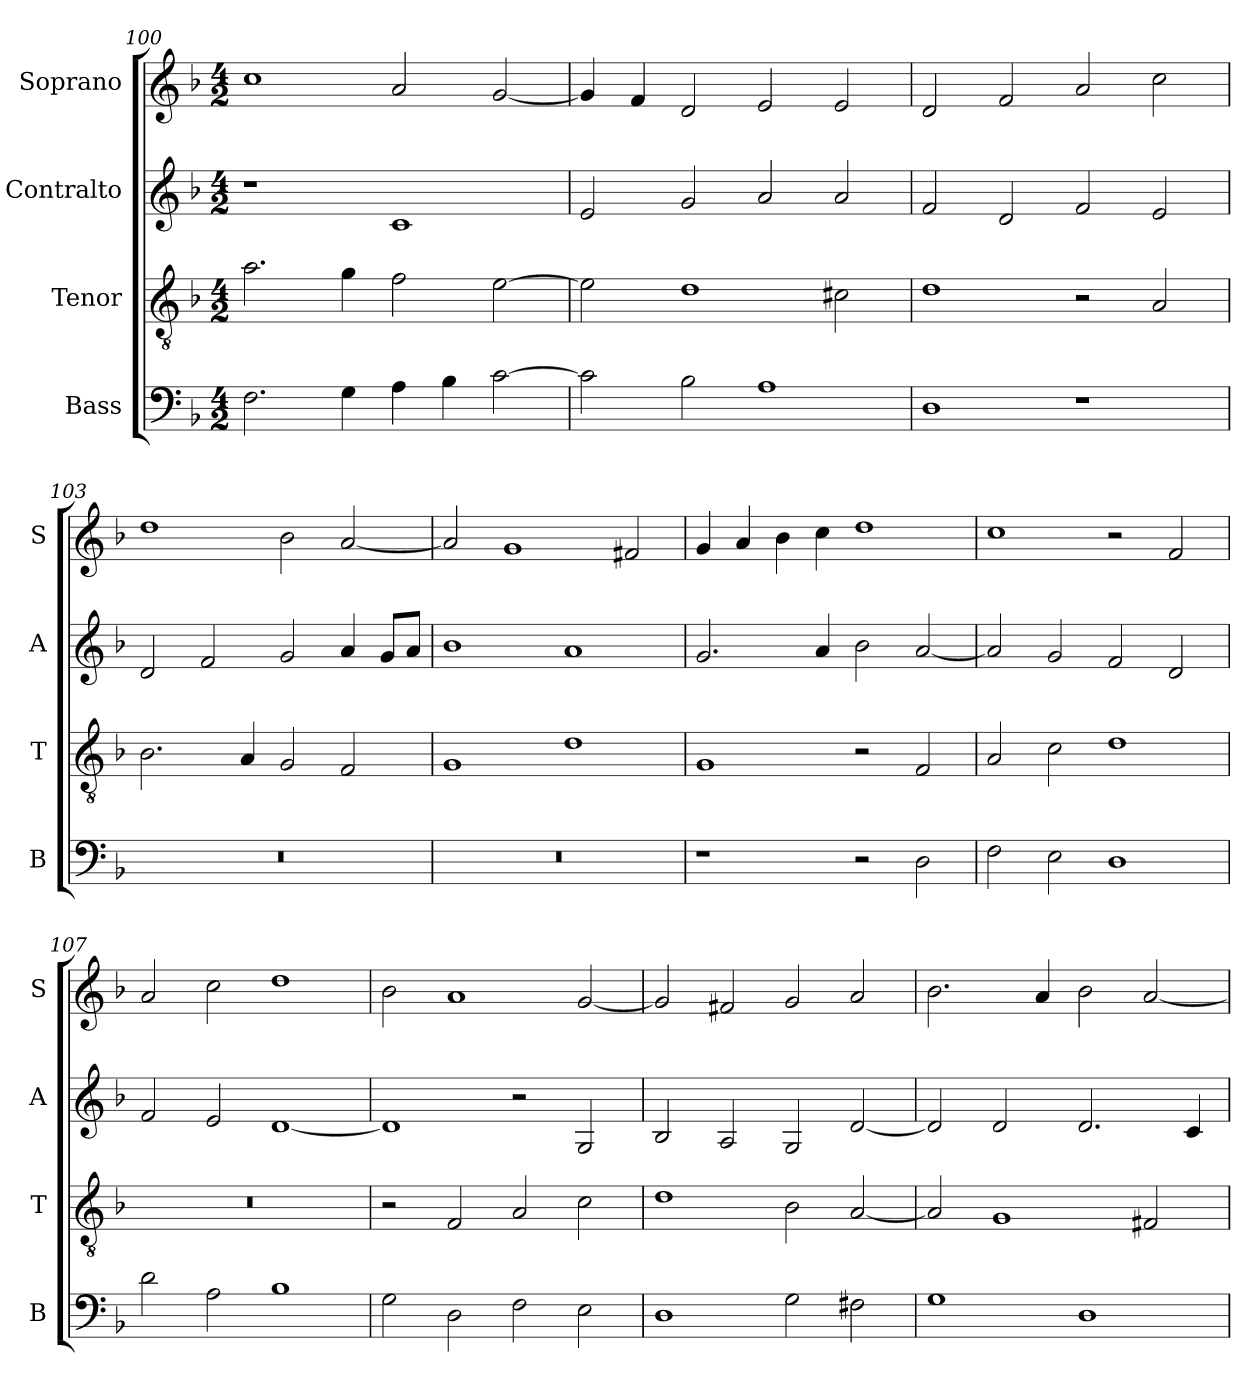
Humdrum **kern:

**kern	**kern	**kern	**kern
*part4	*part3	*part2	*part1
*staff4	*staff3	*staff2	*staff1
*I"Bass	*I"Tenor	*I"Contralto	*I"Soprano
*I'B	*I'T	*I'A	*I'S
*clefF4	*clefGv2	*clefG2	*clefG2
*k[b-]	*k[b-]	*k[b-]	*k[b-]
*G:dor	*G:dor	*G:dor	*G:dor
*M4/2	*M4/2	*M4/2	*M4/2
=100	=100	=100	=100
2.F	2.a	1r	1cc
4G	4g	.	.
4A	2f	1c	2a
4B-	.	.	.
[2c	[2e	.	[2g
=101	=101	=101	=101
2c]	2e]	2e	4g]
.	.	.	4f
2B-	1d	2g	2d
1A	.	2a	2e
.	2c#X	2a	2e
=102	=102	=102	=102
1D	1d	2f	2d
.	.	2d	2f
1r	2r	2f	2a
.	2A	2e	2cc
=103	=103	=103	=103
0r	2.B-	2d	1dd
.	.	2f	.
.	4A	.	.
.	2G	2g	2b-
.	2F	4a	[2a
.	.	8g/L	.
.	.	8a/J	.
=104	=104	=104	=104
0r	1G	1b-	2a]
.	.	.	1g
.	1d	1a	.
.	.	.	2f#X
=105	=105	=105	=105
1r	1G	2.g	4g
.	.	.	4a
.	.	.	4b-
.	.	4a	4cc
2r	2r	2b-	1dd
2D	2F	[2a	.
=106	=106	=106	=106
2F	2A	2a]	1cc
2E	2c	2g	.
1D	1d	2f	2r
.	.	2d	2f
=107	=107	=107	=107
2d	0r	2f	2a
2A	.	2e	2cc
1B-	.	[1d	1dd
=108	=108	=108	=108
2G	2r	1d]	2b-
2D	2F	.	1a
2F	2A	2r	.
2E	2c	2G	[2g
=109	=109	=109	=109
1D	1d	2B-	2g]
.	.	2A	2f#X
2G	2B-	2G	2g
2F#X	[2A	[2d	2a
=110	=110	=110	=110
1G	2A]	2d]	2.b-
.	1G	2d	.
.	.	.	4a
1D	.	2.d	2b-
.	2F#X	.	[2a
.	.	4c	.
=	=	=	=
*-	*-	*-	*-
